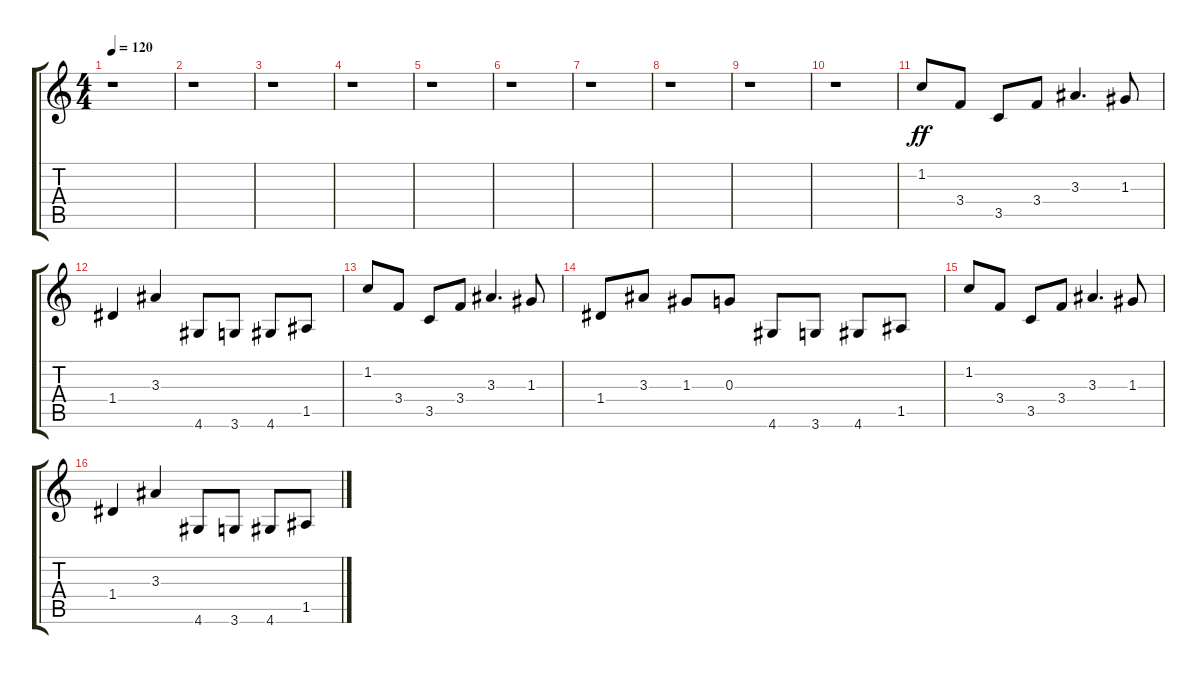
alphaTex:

\track "" {instrument distortionguitar}
\staff {score tabs}
\tuning (E4 B3 G3 D3 A2 E2) {hide}
\ts (4 4)
\tempo 120
\clef g2
\ks c
r.1{dy ff} |
r.1 |
r.1 |
r.1 |
r.1 |
r.1 |
r.1 |
r.1 |
r.1 |
r.1 |
1.2.8 3.4.8 3.5.8 3.4.8 3.3.4{d} 1.3.8 |
1.4.4 3.3.4 4.6.8 3.6.8 4.6.8 1.5.8 |
1.2.8 3.4.8 3.5.8 3.4.8 3.3.4{d} 1.3.8 |
1.4.8 3.3.8 1.3.8 0.3.8 4.6.8 3.6.8 4.6.8 1.5.8 |
1.2.8 3.4.8 3.5.8 3.4.8 3.3.4{d} 1.3.8 |
1.4.4 3.3.4 4.6.8 3.6.8 4.6.8 1.5.8
